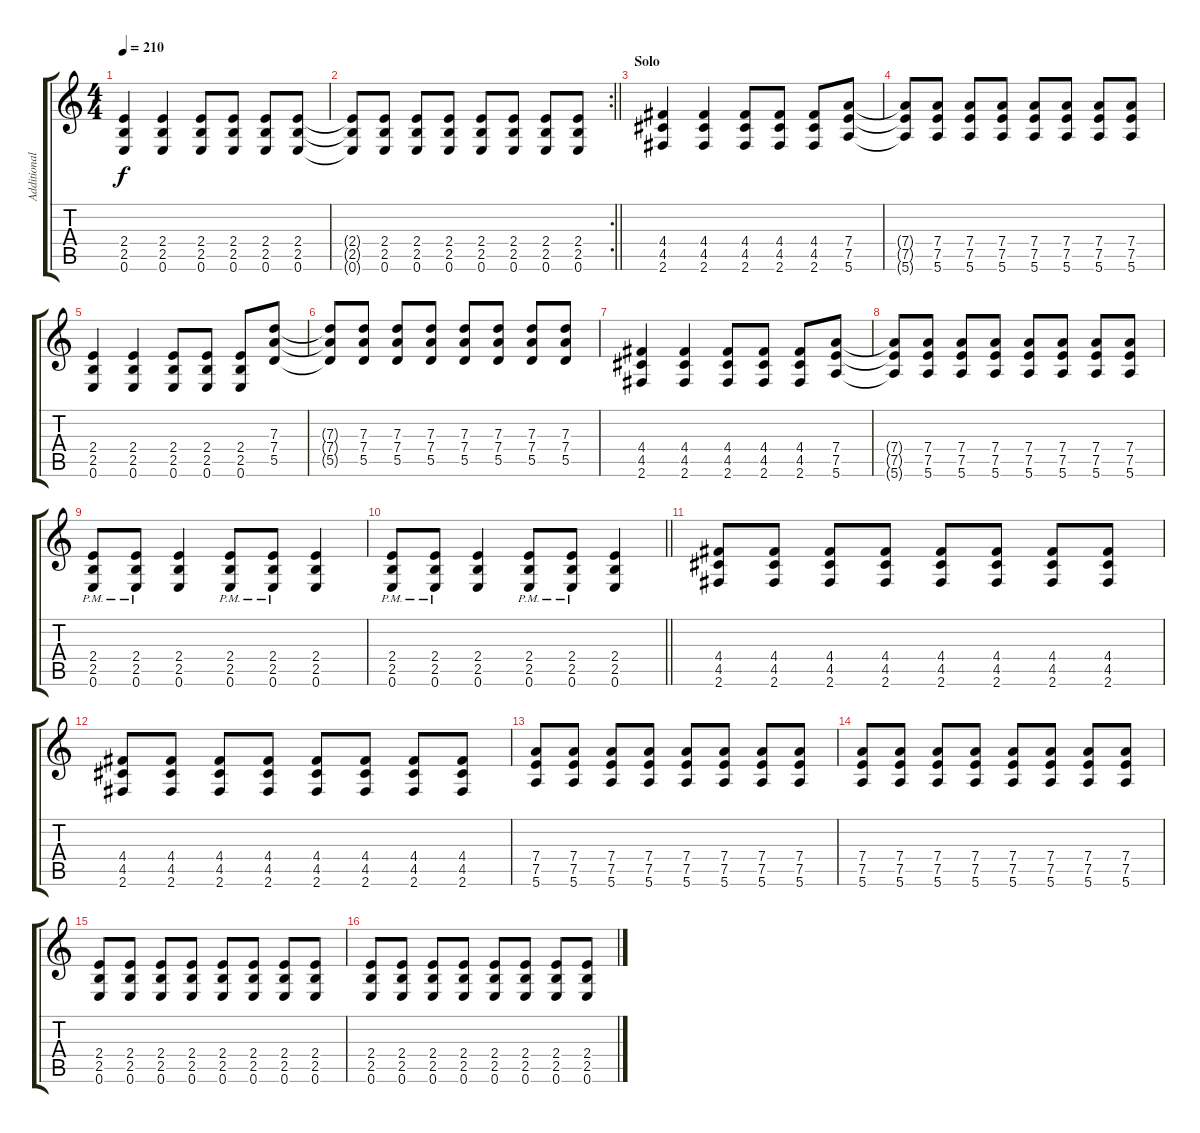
\track ("Additional Guitar" "Additional") {instrument distortionguitar}
\staff {score tabs}
\tuning (E4 B3 G3 D3 A2 E2) {hide}
\ts (4 4)
\tempo 210
\clef g2
\ks c
(2.4 2.5 0.6).4{dy f} (2.4 2.5 0.6).4 (2.4 2.5 0.6).8 (2.4 2.5 0.6).8 (2.4 2.5 0.6).8 (2.4 2.5 0.6).8 |
\rc 2
\barLineRight lightlight
(2.4{t} 2.5{t} 0.6{t}).8 (2.4 2.5 0.6).8 (2.4 2.5 0.6).8 (2.4 2.5 0.6).8 (2.4 2.5 0.6).8 (2.4 2.5 0.6).8 (2.4 2.5 0.6).8 (2.4 2.5 0.6).8 |
\section ("" "Solo")
(4.4 4.5 2.6).4 (4.4 4.5 2.6).4 (4.4 4.5 2.6).8 (4.4 4.5 2.6).8 (4.4 4.5 2.6).8 (7.4 7.5 5.6).8 |
(7.4{t} 7.5{t} 5.6{t}).8 (7.4 7.5 5.6).8 (7.4 7.5 5.6).8 (7.4 7.5 5.6).8 (7.4 7.5 5.6).8 (7.4 7.5 5.6).8 (7.4 7.5 5.6).8 (7.4 7.5 5.6).8 |
(2.4 2.5 0.6).4 (2.4 2.5 0.6).4 (2.4 2.5 0.6).8 (2.4 2.5 0.6).8 (2.4 2.5 0.6).8 (7.3 7.4 5.5).8 |
(7.3{t} 7.4{t} 5.5{t}).8 (7.3 7.4 5.5).8 (7.3 7.4 5.5).8 (7.3 7.4 5.5).8 (7.3 7.4 5.5).8 (7.3 7.4 5.5).8 (7.3 7.4 5.5).8 (7.3 7.4 5.5).8 |
(4.4 4.5 2.6).4 (4.4 4.5 2.6).4 (4.4 4.5 2.6).8 (4.4 4.5 2.6).8 (4.4 4.5 2.6).8 (7.4 7.5 5.6).8 |
(7.4{t} 7.5{t} 5.6{t}).8 (7.4 7.5 5.6).8 (7.4 7.5 5.6).8 (7.4 7.5 5.6).8 (7.4 7.5 5.6).8 (7.4 7.5 5.6).8 (7.4 7.5 5.6).8 (7.4 7.5 5.6).8 |
(2.4{pm} 2.5{pm} 0.6{pm}).8 (2.4{pm} 2.5{pm} 0.6{pm}).8 (2.4 2.5 0.6).4 (2.4{pm} 2.5{pm} 0.6{pm}).8 (2.4{pm} 2.5{pm} 0.6{pm}).8 (2.4 2.5 0.6).4 |
\barLineRight lightlight
(2.4{pm} 2.5{pm} 0.6{pm}).8 (2.4{pm} 2.5{pm} 0.6{pm}).8 (2.4 2.5 0.6).4 (2.4{pm} 2.5{pm} 0.6{pm}).8 (2.4{pm} 2.5{pm} 0.6{pm}).8 (2.4 2.5 0.6).4 |
(4.4 4.5 2.6).8 (4.4 4.5 2.6).8 (4.4 4.5 2.6).8 (4.4 4.5 2.6).8 (4.4 4.5 2.6).8 (4.4 4.5 2.6).8 (4.4 4.5 2.6).8 (4.4 4.5 2.6).8 |
(4.4 4.5 2.6).8 (4.4 4.5 2.6).8 (4.4 4.5 2.6).8 (4.4 4.5 2.6).8 (4.4 4.5 2.6).8 (4.4 4.5 2.6).8 (4.4 4.5 2.6).8 (4.4 4.5 2.6).8 |
(7.4 7.5 5.6).8 (7.4 7.5 5.6).8 (7.4 7.5 5.6).8 (7.4 7.5 5.6).8 (7.4 7.5 5.6).8 (7.4 7.5 5.6).8 (7.4 7.5 5.6).8 (7.4 7.5 5.6).8 |
(7.4 7.5 5.6).8 (7.4 7.5 5.6).8 (7.4 7.5 5.6).8 (7.4 7.5 5.6).8 (7.4 7.5 5.6).8 (7.4 7.5 5.6).8 (7.4 7.5 5.6).8 (7.4 7.5 5.6).8 |
(2.4 2.5 0.6).8 (2.4 2.5 0.6).8 (2.4 2.5 0.6).8 (2.4 2.5 0.6).8 (2.4 2.5 0.6).8 (2.4 2.5 0.6).8 (2.4 2.5 0.6).8 (2.4 2.5 0.6).8 |
(2.4 2.5 0.6).8 (2.4 2.5 0.6).8 (2.4 2.5 0.6).8 (2.4 2.5 0.6).8 (2.4 2.5 0.6).8 (2.4 2.5 0.6).8 (2.4 2.5 0.6).8 (2.4 2.5 0.6).8
